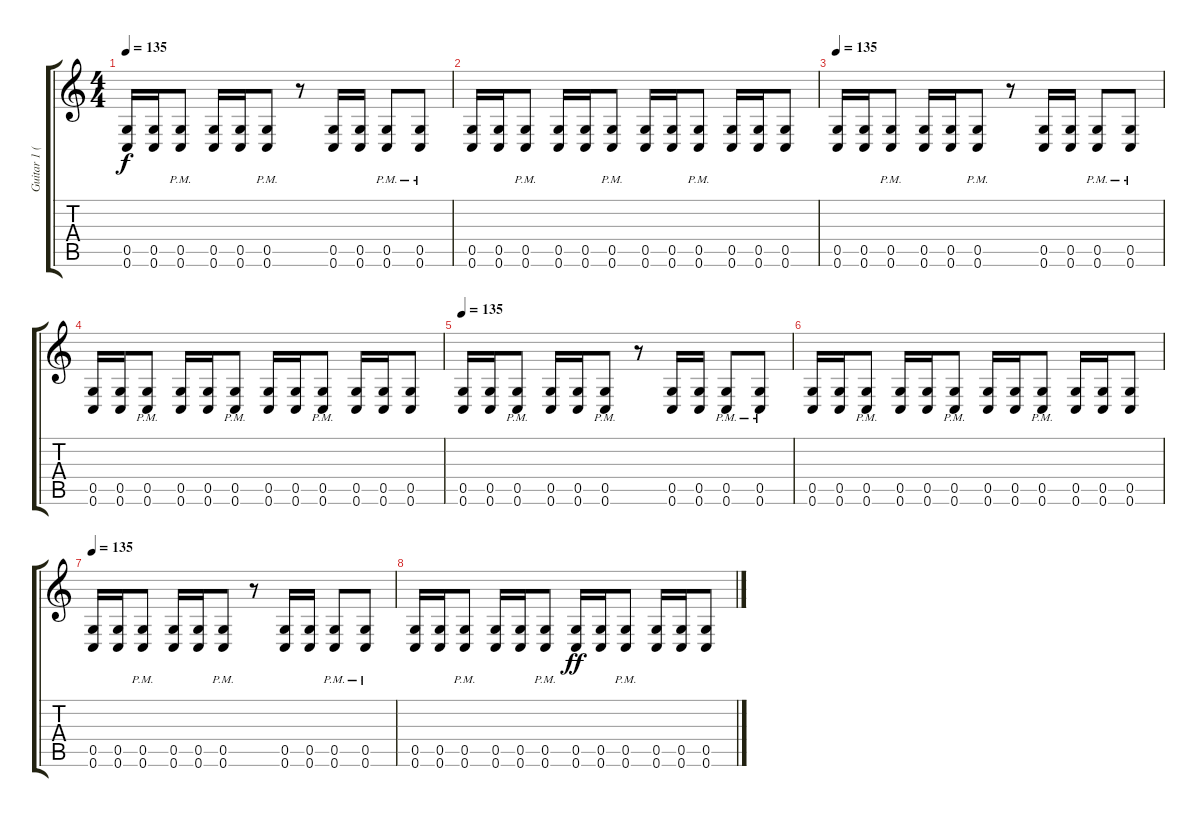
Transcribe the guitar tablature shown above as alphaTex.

\track ("Guitar 1 (Hipa)" "Guitar 1 (") {instrument distortionguitar}
\staff {score tabs}
\tuning (D4 A3 F3 C3 G2 C2) {hide}
\ts (4 4)
\tempo 135
\clef g2
\ks c
(0.5 0.6).16{dy f} (0.5 0.6).16 (0.5{pm} 0.6{pm}).8 (0.5 0.6).16 (0.5 0.6).16 (0.5{pm} 0.6{pm}).8 r.8 (0.5 0.6).16 (0.5 0.6).16 (0.5{pm} 0.6{pm}).8 (0.5{pm} 0.6{pm}).8 |
(0.5 0.6).16 (0.5 0.6).16 (0.5{pm} 0.6{pm}).8 (0.5 0.6).16 (0.5 0.6).16 (0.5{pm} 0.6{pm}).8 (0.5 0.6).16 (0.5 0.6).16 (0.5{pm} 0.6{pm}).8 (0.5 0.6).16 (0.5 0.6).16 (0.5 0.6).8 |
\tempo 135
(0.5 0.6).16 (0.5 0.6).16 (0.5{pm} 0.6{pm}).8 (0.5 0.6).16 (0.5 0.6).16 (0.5{pm} 0.6{pm}).8 r.8 (0.5 0.6).16 (0.5 0.6).16 (0.5{pm} 0.6{pm}).8 (0.5{pm} 0.6{pm}).8 |
(0.5 0.6).16 (0.5 0.6).16 (0.5{pm} 0.6{pm}).8 (0.5 0.6).16 (0.5 0.6).16 (0.5{pm} 0.6{pm}).8 (0.5 0.6).16 (0.5 0.6).16 (0.5{pm} 0.6{pm}).8 (0.5 0.6).16 (0.5 0.6).16 (0.5 0.6).8 |
\tempo 135
(0.5 0.6).16 (0.5 0.6).16 (0.5{pm} 0.6{pm}).8 (0.5 0.6).16 (0.5 0.6).16 (0.5{pm} 0.6{pm}).8 r.8 (0.5 0.6).16 (0.5 0.6).16 (0.5{pm} 0.6{pm}).8 (0.5{pm} 0.6{pm}).8 |
(0.5 0.6).16 (0.5 0.6).16 (0.5{pm} 0.6{pm}).8 (0.5 0.6).16 (0.5 0.6).16 (0.5{pm} 0.6{pm}).8 (0.5 0.6).16 (0.5 0.6).16 (0.5{pm} 0.6{pm}).8 (0.5 0.6).16 (0.5 0.6).16 (0.5 0.6).8 |
\tempo 135
(0.5 0.6).16 (0.5 0.6).16 (0.5{pm} 0.6{pm}).8 (0.5 0.6).16 (0.5 0.6).16 (0.5{pm} 0.6{pm}).8 r.8 (0.5 0.6).16 (0.5 0.6).16 (0.5{pm} 0.6{pm}).8 (0.5{pm} 0.6{pm}).8 |
(0.5 0.6).16 (0.5 0.6).16 (0.5{pm} 0.6{pm}).8 (0.5 0.6).16 (0.5 0.6).16 (0.5{pm} 0.6{pm}).8 (0.5 0.6).16{dy ff} (0.5 0.6).16 (0.5{pm} 0.6{pm}).8 (0.5 0.6).16 (0.5 0.6).16 (0.5 0.6).8
